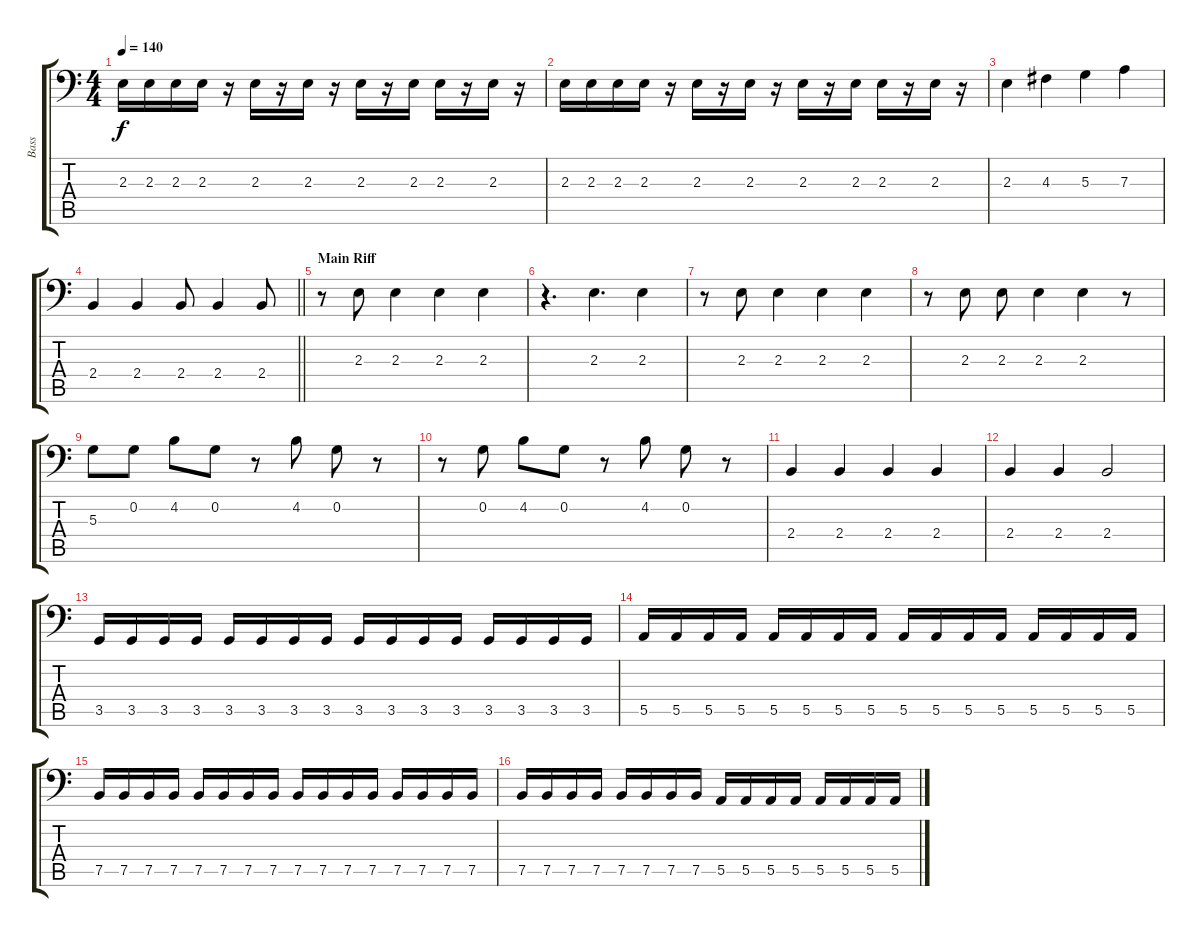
\track ("Bass" "Bass") {instrument electricbassfinger}
\staff {score tabs}
\tuning (C3 G2 D2 A1 E1 B0) {hide}
\ts (4 4)
\tempo 140
\clef f4
\ks c
2.3.16{dy f} 2.3.16 2.3.16 2.3.16 r.16 2.3.16 r.16 2.3.16 r.16 2.3.16 r.16 2.3.16 2.3.16 r.16 2.3.16 r.16 |
2.3.16 2.3.16 2.3.16 2.3.16 r.16 2.3.16 r.16 2.3.16 r.16 2.3.16 r.16 2.3.16 2.3.16 r.16 2.3.16 r.16 |
2.3.4 4.3.4 5.3.4 7.3.4 |
\barLineRight lightlight
2.4.4 2.4.4 2.4.8 2.4.4 2.4.8 |
\section ("" "Main Riff")
r.8 2.3.8 2.3.4 2.3.4 2.3.4 |
r.4{d} 2.3.4{d} 2.3.4 |
r.8 2.3.8 2.3.4 2.3.4 2.3.4 |
r.8 2.3.8 2.3.8 2.3.4 2.3.4 r.8 |
5.3.8 0.2.8 4.2.8 0.2.8 r.8 4.2.8 0.2.8 r.8 |
r.8 0.2.8 4.2.8 0.2.8 r.8 4.2.8 0.2.8 r.8 |
2.4.4 2.4.4 2.4.4 2.4.4 |
2.4.4 2.4.4 2.4.2 |
3.5.16 3.5.16 3.5.16 3.5.16 3.5.16 3.5.16 3.5.16 3.5.16 3.5.16 3.5.16 3.5.16 3.5.16 3.5.16 3.5.16 3.5.16 3.5.16 |
5.5.16 5.5.16 5.5.16 5.5.16 5.5.16 5.5.16 5.5.16 5.5.16 5.5.16 5.5.16 5.5.16 5.5.16 5.5.16 5.5.16 5.5.16 5.5.16 |
7.5.16 7.5.16 7.5.16 7.5.16 7.5.16 7.5.16 7.5.16 7.5.16 7.5.16 7.5.16 7.5.16 7.5.16 7.5.16 7.5.16 7.5.16 7.5.16 |
7.5.16 7.5.16 7.5.16 7.5.16 7.5.16 7.5.16 7.5.16 7.5.16 5.5.16 5.5.16 5.5.16 5.5.16 5.5.16 5.5.16 5.5.16 5.5.16
